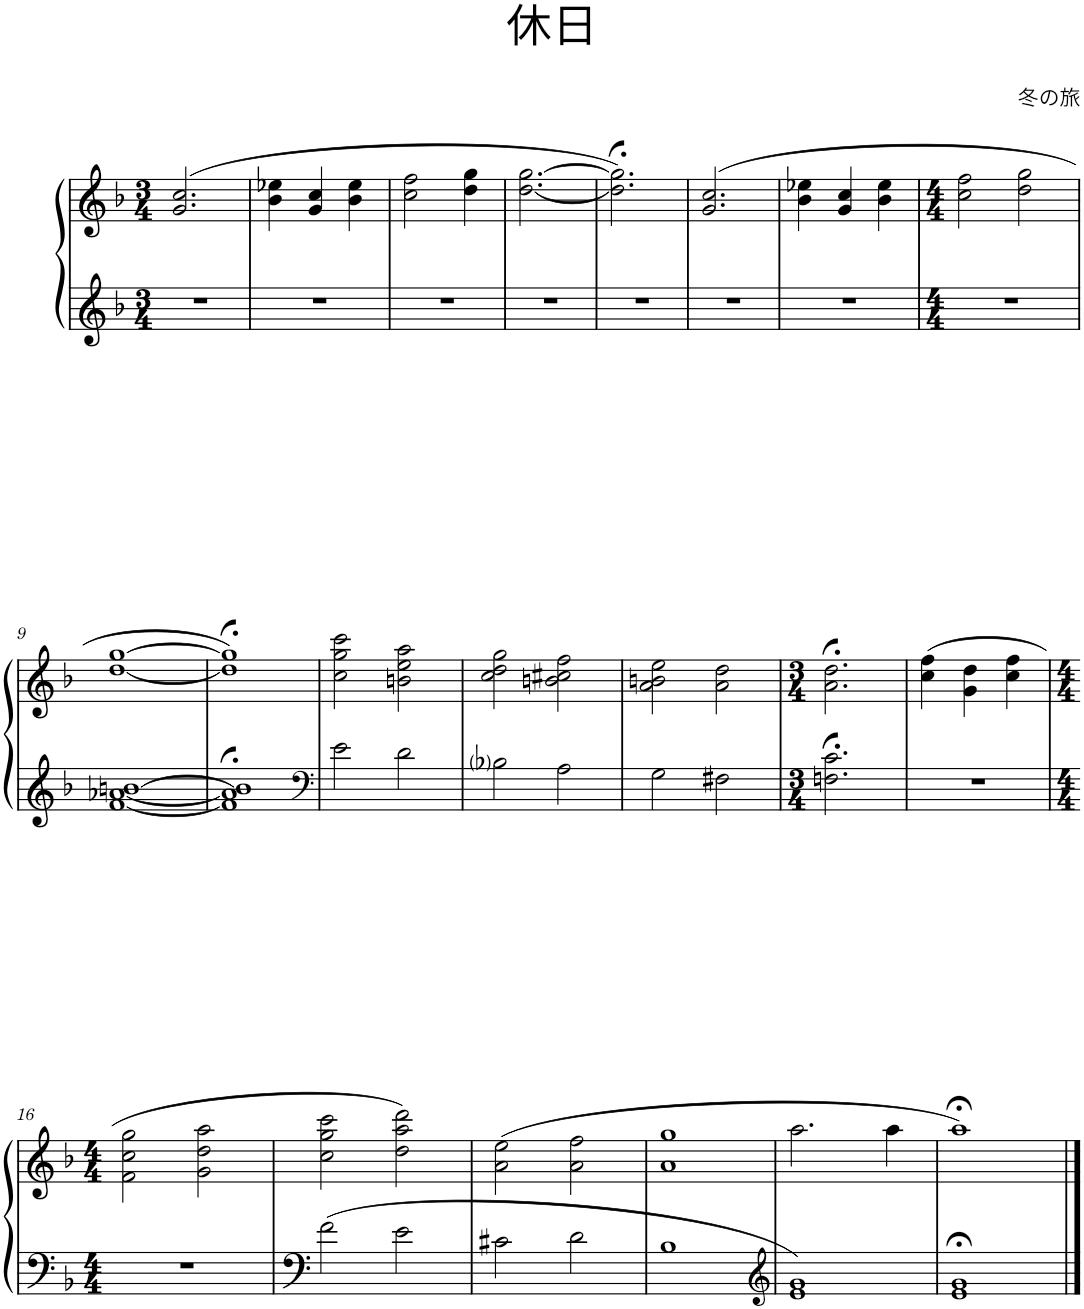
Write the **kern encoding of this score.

**kern	**kern
*part1	*part1
*staff2	*staff1
*I"Piano	*
*I'Pno.	*
*clefG2	*clefG2
*k[b-]	*k[b-]
*M3/4	*M3/4
=1	=1
2.r	(2.g/ 2.cc/
=2	=2
2.r	4b-\ 4ee-X\
.	4g/ 4cc/
.	4b-\ 4ee-\
=3	=3
2.r	2cc\ 2ff\
.	4dd\ 4gg\
=4	=4
2.r	[2.dd\ [2.gg\
=5	=5
2.r	2.dd\];< 2.gg\];<)
=6	=6
2.r	(2.g/ 2.cc/
=7	=7
2.r	4b-\ 4ee-X\
.	4g/ 4cc/
.	4b-\ 4ee-\
=8	=8
*M4/4	*M4/4
1r	2cc\ 2ff\
.	2dd\ 2gg\
!!LO:LB:g=z
=9	=9
[1f [1a-X [1bn	[1dd [1gg
=10	=10
1f];< 1a-];< 1b];<	1dd];< 1gg];<)
=11	=11
*clefF4	*
2e\	2cc\ 2gg\ 2ccc\
2d\	2bn\ 2ee\ 2aa\
=12	=12
2B-i\	2cc\ 2dd\ 2gg\
2A\	2bn\ 2cc#X\ 2ff\
=13	=13
2G\	2a\ 2bn\ 2ee\
2F#X\	2a\ 2dd\
=14	=14
*M3/4	*M3/4
2.Fn\;< 2.c\;<	2.a\;< 2.dd\;<
=15	=15
2.r	(4cc\ 4ff\
.	4g\ 4dd\
.	4cc\ 4ff\
!!LO:LB:g=z
=16	=16
*M4/4	*M4/4
1r	2f\ 2cc\ 2gg\
.	2g\ 2dd\ 2aa\
=17	=17
2f\	2cc\ 2gg\ 2ccc\
2e\	2dd\ 2aa\ 2ddd\)
=18	=18
2c#X\	(2a\ 2ee\
2d\	2a\ 2ff\
=19	=19
1B-	1a 1gg
=20	=20
*clefG2	*
1e 1g	2.aa\
.	4aa\
=21	=21
1e;< 1g;<	1aa;<)
==	==
*-	*-
